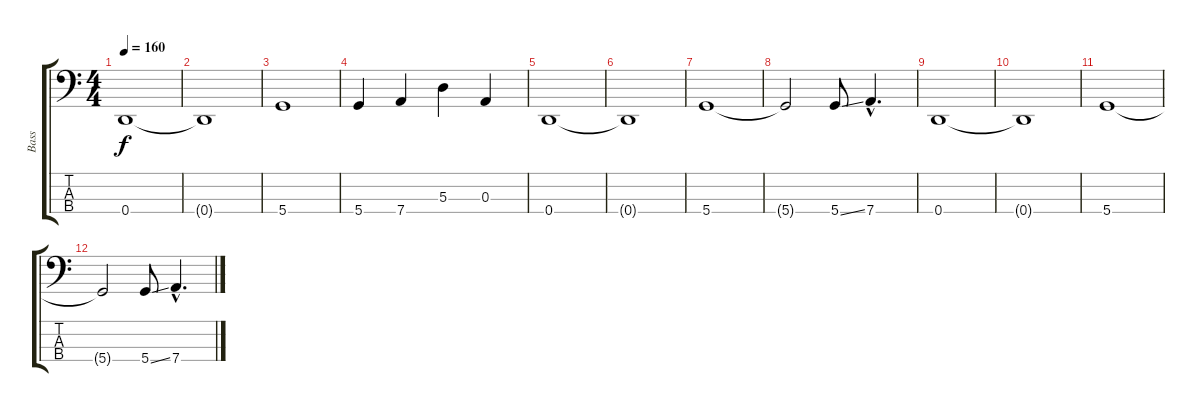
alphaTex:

\track ("Bass" "Bass") {instrument electricbassfinger}
\staff {score tabs}
\tuning (G2 D2 A1 D1) {hide}
\ts (4 4)
\tempo 160
\clef f4
\ks c
0.4.1{dy f} |
0.4{t}.1 |
5.4.1 |
5.4.4 7.4.4 5.3.4 0.3.4 |
0.4.1 |
0.4{t}.1 |
5.4.1 |
5.4{t}.2 5.4{ss}.8 7.4{hac}.4{d} |
0.4.1{volume 13} |
0.4{t}.1{volume 10} |
5.4.1{volume 6} |
5.4{t}.2{volume 3} 5.4{ss}.8 7.4{hac}.4{d}
